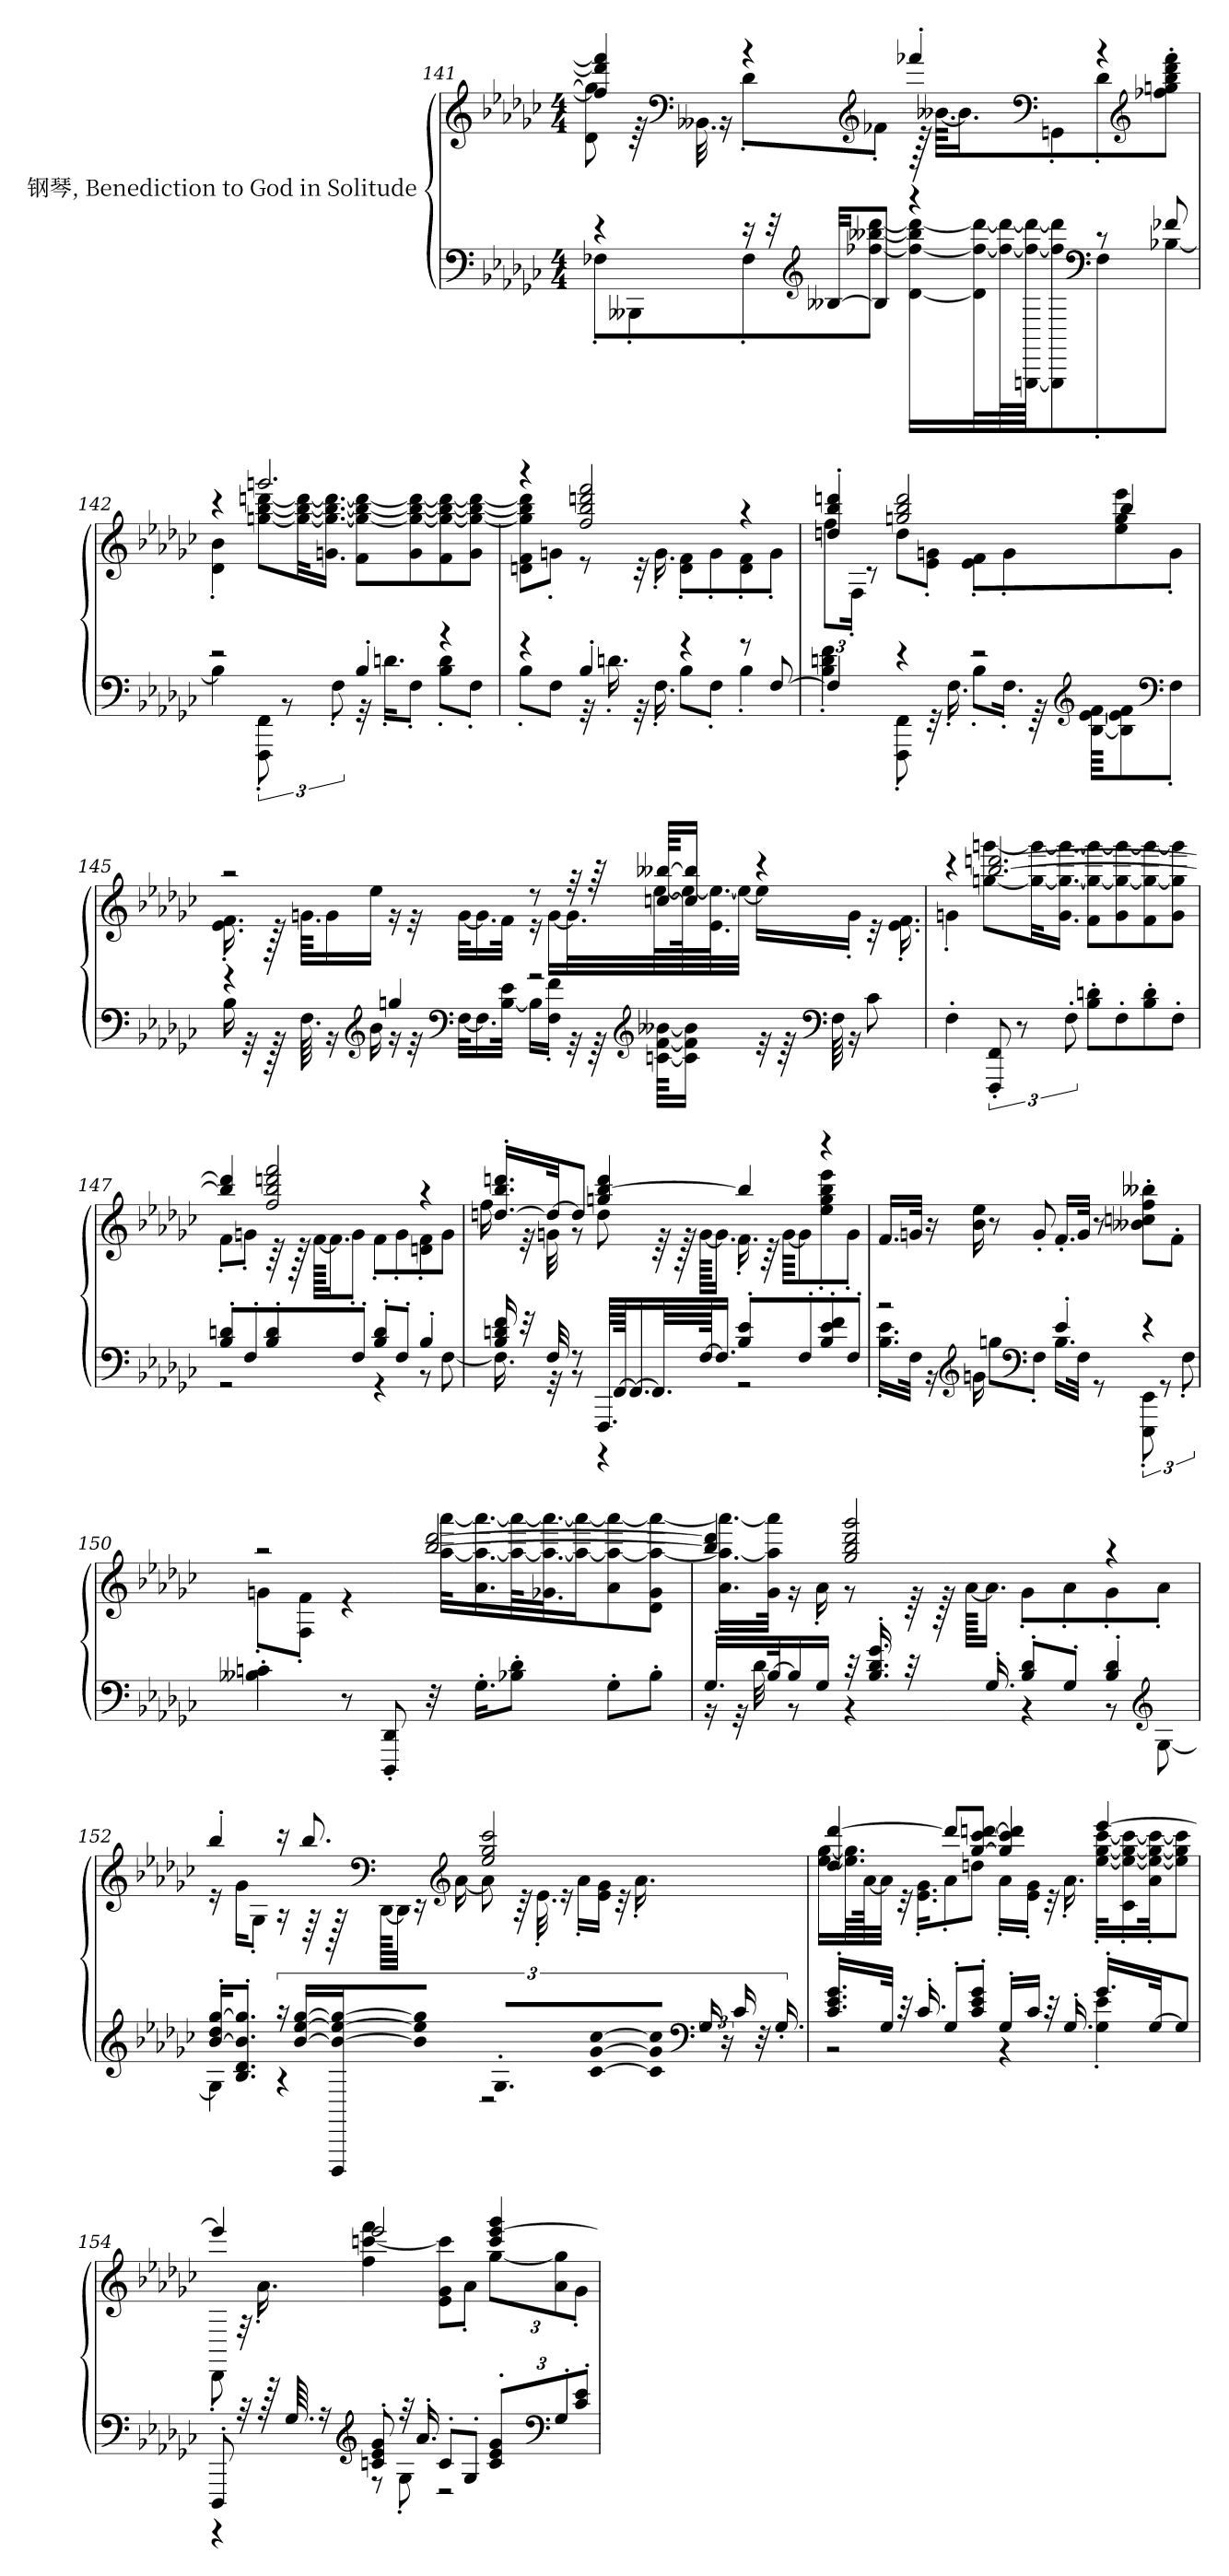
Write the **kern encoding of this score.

**kern	**kern
*part1	*part1
*staff2	*staff1
*I"钢琴, Benediction to God in Solitude	*
!!LO:LB:g=z
*clefF4	*clefG2
*k[b-e-a-d-g-c-]	*k[b-e-a-d-g-c-]
*M4/4	*M4/4
=141	=141
*^	*^
4r	8F-X'\L	4ff-/] 4ddd-/] 4fff-/]	8d-\ 8gg\]
.	8BBB--X'\	.	64r
*	*	*clefF4	*
.	.	.	32.BB--X\
.	.	.	16r
16r	8F-'\	4r	8d-'\L
32r	.	.	.
*clefG2	*	*	*
[32B--X/KKL	.	.	.
*	*	*clefG2	*
8B--/J]	[8ff-X\ [8bb--X\ [8ddd-\J	.	8f-X'\J
4r	[16d-\ 16ff-\_ 16bb--\] 16ddd-\_LL	4fff-X'/	128r
.	.	.	[64.b--X\KKLL
.	.	.	16.b--\J]
.	32d-\] 32ff-\_ 32ddd-\_L	.	.
.	64ff-\_ 64ddd-\_L	.	.
.	[64GGGn\ 64ff-\_ 64ddd-\_JJJ	.	.
*	*	*clefF4	*
.	8GGG\] 8ff-\] 8ddd-\]	.	8GGn'\
*clefF4	*	*	*
8r	8F-'\	4r	8d-'\
*	*	*clefG2	*
8f-X/	[8B-X\J	.	8ff-X\' 8ggn\' 8bb-\' 8ddd-\' 8fff-\'J
!!LO:LB:g=z	!!
=142	=142	=142	=142
2r	4B-\]	4r	4d-\' 4b-\'
.	12FFF\' 12FF\'	2.gggn/	[8ggn\ [8bb-\ [8dddn\L
.	12r	.	.
.	.	.	32gg\_ 32bb-\_ 32ddd\_KL
.	.	.	16.gn\ 16.gg\_ 16.bb-\_ 16.ddd\_JJ
.	12F'\	.	.
4B-'/	32r	.	8f\ 8gg\_ 8bb-\_ 8ddd\_L
.	16.dn'\KL	.	.
.	8F'\J	.	8g\ 8gg\_ 8bb-\_ 8ddd\_
4r	8B-\' 8d\'L	.	8f\ 8gg\_ 8bb-\_ 8ddd\_
.	8F'\J	.	8g\ 8gg\_ 8bb-\_ 8ddd\_J
=143	=143	=143	=143
4r	8B-'\L	4r	8dn\ 8f\ 8gg\] 8bb-\] 8ddd\]L
.	8F\J	.	8gn'\J
4B-'/	32r	2ff/ 2bb-/ 2dddn/ 2fff/	8r
.	16.dn'\	.	.
.	32r	.	32r
.	16.F'\	.	16.g'\
4r	8B-\L	.	8d\' 8f\'L
.	8F'\J	.	8g'\
8r	4B-'\	4r	8d\' 8f\'
[8F/	.	.	8g'\J
!!LO:LB:g=z	!!
=144	=144	=144	=144
*	*	*	*Xbrackettup
4F/]	4B-\' 4dn\' 4f\'	4ddn/' 4bb-/' 4dddn/'	12ff\L
.	.	.	24F'\Jk
.	.	.	8r
4r	8FFF\' 8FF\'	2ggn/ 2bb-/ 2ddd/	8dd\L
.	32r	.	8e-\' 8gn\'J
.	16.F'\	.	.
2r	8B-'\L	.	8e-\' 8f\'L
.	16.F'\Jk	.	8g'\
.	64r	.	.
*clefG2	*	*	*
.	[64B-\ [64e-\ [64f\KKKL	.	.
.	8B-\] 8e-\] 8f\]	4bb-/	8ee-\ 8gg\ 8eee-\
*clefF4	*	*	*
.	8F'\J	.	8g'\J
!!LO:LB:g=z	!!
=145	=145	=145	=145
4r	16B-\	2r	16.e-\' 16.f\'
.	32r	.	.
.	128r	.	128r
.	64.F\	.	64.gn\KKLL
.	16r	.	16g\
*clefG2	*	*	*
.	16b-\	.	16ee-\JJ
4ggn/	16r	.	16r
.	32r	.	32r
*clefF4	*	*	*
.	[32F\KLL	.	[32g\KLL
.	16.F\]	.	16.g\]
.	[32B-\ 32e-\JJk	.	32f\JJk
2r	16B-\LL]	8r	16r
.	16F\' 16f\'JJ	.	[16g\LL
.	32r	32r	32.g\L]
.	64r	64r	.
*clefG2	*	*	*
.	[64cn\ [64f\ [64b--X\KKLL	[64ccn/ [64bb--X/KKLL	[64ee-\L
.	16c\] 16f\] 16b--\]JJ	16cc/] 16bb--/]JJ	128ee-\K_
.	.	.	64.e-\ 64.ee-\_J
.	.	.	32ee-\JJJ_
.	32r	4r	16ee-\LL]
.	64r	.	.
*clefF4	*	*	*
.	64F\	.	.
.	16r	.	16g'\JJ
.	8c\	.	32r
.	.	.	16.e-\' 16.f\'
*v	*v	*	*
!!LO:PB:g=z	!!
=146	=146	=146
4F'\	4r	4gn'\
12FFF/' 12FF/'	[2.bb-/ [2.dddn/	[8ggn\ [8gggn\L
12r	.	.
.	.	32gg\_ 32ggg\_KL
.	.	16.g\ 16.gg\_ 16.ggg\_JJ
12F'\	.	.
8B-\' 8dn\'L	.	8f\ 8gg\_ 8ggg\_L
8F'\	.	8g\ 8gg\_ 8ggg\_
8B-\' 8d\'	.	8f\ 8gg\_ 8ggg\_
8F'\J	.	8g\ 8gg\] 8ggg\]J
=147	=147	=147
*^	*	*
8B-/' 8dn/'L	2r	4bb-/] 4ddd/]	8f'\L
8F'/	.	.	8gn'\J
8B-/' 8d/'	.	2ff/ 2bb-/ 2dddn/ 2fff/	64r
.	.	.	128r
.	.	.	[128f\KKKLL
.	.	.	16.f\J]
8F'/J	.	.	8g'\J
8B-/' 8d/'L	4r	.	8f'\L
8F'/J	.	.	8g'\
4B-'/	8r	4r	8dn\' 8f\'
.	[8F\	.	8g\J
!!LO:LB:g=z	!!
=148	=148	=148	=148
16B-/ 16dn/ 16f/	16.F\]	[16.ddn/' 16.bb-/' 16.dddn/'LL	16ff\
32r	.	.	32r
32F/	32r	32dd/JK_	32gn\
8r	8r	8dd/J]	8r
64.FFF/LLLL	4r	4ggn/ [4bb-/ 4ddd/	8dd\
[128FF/JJK	.	.	.
16.FF/_	.	.	.
64.FF/LL]	.	.	64r
.	.	.	128r
[128F/JJK	.	.	[128g\KKKLL
16.F/JJ]	.	.	16.g\JJ]
8B-/' 8e-/'L	2r	4bb-/]	16.f'\
.	.	.	64r
.	.	.	[64g\KKKL
8F'/	.	.	8g\]
8B-/' 8e-/' 8f/'	.	4r	8ee-\' 8gg\' 8bb-\' 8eee-\'
8F'/J	.	.	8g'\J
*	*	*v	*v
!!LO:LB:g=z
=149	=149	=149
2r	16.B-\' 16.e-\'LL	16.f/LL
.	32F\JJk	32gn/JJk
.	16r	16r
*clefG2	*	*
.	16gn\	16b-\ 16ee-\
.	8ggn\L	8r
*clefF4	*	*
.	8F'\J	8g'/
4e-'/	16.B-\LL	16.f'/LL
.	32F\JJk	32g/JJk
.	8r	8r
4r	12EEE-\' 12EE-\'	8b--X\' 8ccn\' 8ff\' 8bb--X\'L
.	12r	.
.	.	8f'\J
.	12F'\	.
*v	*v	*
=150	=150
*	*^
4B--X\' 4cn\'	2r	8gn'\L
.	.	8F\' 8f\'J
8r	.	4r
8DDD-/' 8DD-/'	.	.
32r	[2bb-/ [2ddd-/	[32aa-\ [32aaa-\KLL
16.G-'\KL	.	16.a-\ 16.aa-\_ 16.aaa-\_
8B-X\' 8d-\'J	.	64aa-\_ 64aaa-\_KL
.	.	32.g-X\ 32.aa-\_ 32.aaa-\_J
.	.	16aa-\_ 16aaa-\_J
8G-'\L	.	8a-\ 8aa-\_ 8aaa-\_
8B-'\J	.	8d-\ 8g-\ 8aa-\_ 8aaa-\_J
!!LO:LB:g=z	!!
=151	=151	=151
*^	*	*
16.G-'/LL	16r	4bb-/] 4ddd-/]	16.a-\ 16.aa-\_ 16.aaa-\_LL
.	32r	.	.
[32B-/K	32d-\	.	32g-\ 32aa-\] 32aaa-\]JJk
16B-/]	8r	.	16r
16G-/JJ	.	.	16a-'\
32r	4r	2gg-/ 2bb-/ 2ddd-/ 2ggg-/	8r
16.B-/' 16.d-/' 16.g-/'	.	.	.
32r	.	.	64r
.	.	.	128r
.	.	.	[128a-\KKKLL
16.G-'/	.	.	16.a-\JJ]
8B-/' 8d-/'L	4r	.	8g-'\L
8G-'/J	.	.	8a-'\
4B-/' 4d-/'	8r	4r	8g-'\
*clefG2	*	*	*
.	[8G-\	.	8a-'\J
!!LO:LB:g=z	!!
=152	=152	=152	=152
[16b-/' 16dd-/' [16gg-/'KL	4G-\]	4bb-'/	16r
8.B-/' 8.d-/' 8.b-/]' 8.gg-/]'J	.	.	16g-\KL
.	.	.	8G-'\J
24r	4r	16r	16r
[24b-/ [24ee-/ [24gg-/LL	.	.	.
.	.	8.bb-/	64r
.	.	.	128r
24DDD-/ 24b-/_ 24ee-/_ 24gg-/_J	.	.	.
*	*	*clefF4	*
.	.	.	[128DD-\KKLLL
.	.	.	32DD-\JJJ]
8b-/] 8ee-/] 8gg-/]J	.	.	16r
*	*	*clefG2	*
.	.	.	[16a-\
16.G-'/LL	2r	2ee-/ 2gg-/ 2ccc-/	8a-\]
[32c-/ [32g-/ [32cc-/JK	.	.	.
8c-/] 8g-/] 8cc-/]J	.	.	64r
.	.	.	32.e-'\
.	.	.	16r
*clefF4	*	*	*
24G-/	.	.	16a-'\LL
24r	.	.	.
.	.	.	16e-\ 16g-\JJ
24c-/	.	.	.
32r	.	.	32r
16.G-'/	.	.	16.a-'\
!!LO:LB:g=z	!!
=153	=153	=153	=153
16.c-/' 16.e-/' 16.g-/'LL	2r	4dd-/ [4ddd-/	[16ee-\ [16gg-\LL
.	.	.	64.ee-\] 64.gg-\]LL
.	.	.	[128a-\JK
32G-/JJk	.	.	32a-\JJJ]
32r	.	.	32r
16.c-'/	.	.	16.e-\' 16.g-\'KL
8G-'/L	.	8ddd-/L]	8a-'\
8c-/' 8e-/' 8g-/'J	.	[8gg-/ [8ccc-/ [8dddn/J	8ddn\J
16G-'/LL	4r	4gg-/] 4ccc-/] 4ddd/]	16a-'\LL
16c-/JJ	.	.	16e-\' 16g-\'JJ
32r	.	.	32r
16.G-'/	.	.	16.a-'\
16.g-'/LL	4G-\' 4e-\'	[4eee-/	[32ee-\' [32gg-\' [32ccc-\'KLL
.	.	.	16c-\' 16ee-\_' 16gg-\_' 16ccc-\_'
[32G-/JK	.	.	32a-\' 32ee-\_' 32gg-\_' 32ccc-\_'JK
8G-/J]	.	.	8ee-\] 8gg-\] 8ccc-\]J
!!LO:PB:g=z	!!
=154	=154	=154	=154
8DDD-'/	4r	4eee-/]	8DD-'\
32r	.	.	32r
128r	.	.	16.a-'\
64.G-/	.	.	.
16r	.	.	.
*clefG2	*	*	*
8cn/' 8e-/' 8g-/'	8r	2eee-/	4ff\ [4cccn\ 4fff\
32r	8G-'\	.	.
16.a-'/	.	.	.
8c'/L	2r	.	8e-\ 8g-\ 8ccc\]L
8G-'/J	.	.	8a-'\J
*Xbrackettup	*	*	*
12c/' 12e-/' 12g-/'L	.	4ccc/ [4eee-/ 4ggg-/	[12gg-\L
*clefF4	*	*	*
12G-'/	.	.	12a-\ 12gg-\]
12c/' 12e-/'J	.	.	12g-'\J
*v	*v	*	*
*	*v	*v
=	=
*-	*-
